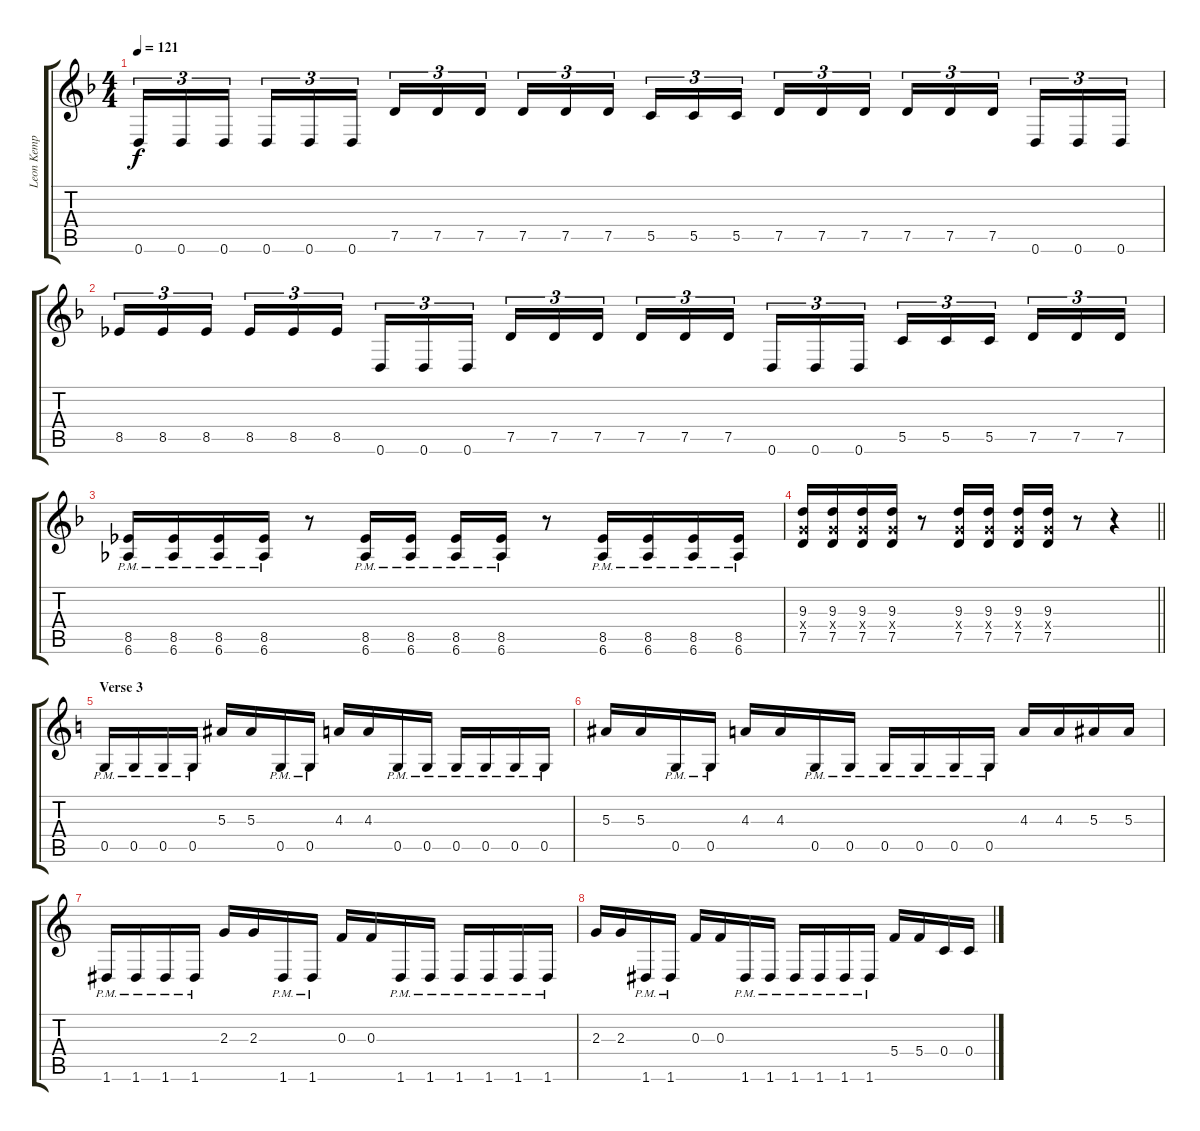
\track ("Leon Kemp" "Leon Kemp") {instrument distortionguitar}
\staff {score tabs}
\tuning (D4 A3 F3 C3 G2 D2) {hide}
\ts (4 4)
\tempo 121
\clef g2
\ks f
0.6.16{tu (3 2) dy f} 0.6.16{tu (3 2)} 0.6.16{tu (3 2) beam splitsecondary} 0.6.16{tu (3 2)} 0.6.16{tu (3 2)} 0.6.16{tu (3 2)} 7.5.16{tu (3 2)} 7.5.16{tu (3 2)} 7.5.16{tu (3 2) beam splitsecondary} 7.5.16{tu (3 2)} 7.5.16{tu (3 2)} 7.5.16{tu (3 2)} 5.5.16{tu (3 2)} 5.5.16{tu (3 2)} 5.5.16{tu (3 2) beam splitsecondary} 7.5.16{tu (3 2)} 7.5.16{tu (3 2)} 7.5.16{tu (3 2)} 7.5.16{tu (3 2)} 7.5.16{tu (3 2)} 7.5.16{tu (3 2) beam splitsecondary} 0.6.16{tu (3 2)} 0.6.16{tu (3 2)} 0.6.16{tu (3 2)} |
8.5.16{tu (3 2)} 8.5.16{tu (3 2)} 8.5.16{tu (3 2) beam splitsecondary} 8.5.16{tu (3 2)} 8.5.16{tu (3 2)} 8.5.16{tu (3 2)} 0.6.16{tu (3 2)} 0.6.16{tu (3 2)} 0.6.16{tu (3 2) beam splitsecondary} 7.5.16{tu (3 2)} 7.5.16{tu (3 2)} 7.5.16{tu (3 2)} 7.5.16{tu (3 2)} 7.5.16{tu (3 2)} 7.5.16{tu (3 2) beam splitsecondary} 0.6.16{tu (3 2)} 0.6.16{tu (3 2)} 0.6.16{tu (3 2)} 5.5.16{tu (3 2)} 5.5.16{tu (3 2)} 5.5.16{tu (3 2) beam splitsecondary} 7.5.16{tu (3 2)} 7.5.16{tu (3 2)} 7.5.16{tu (3 2)} |
(8.5{pm} 6.6{pm}).16 (8.5{pm} 6.6{pm}).16 (8.5{pm} 6.6{pm}).16 (8.5{pm} 6.6{pm}).16 r.8 (8.5{pm} 6.6{pm}).16 (8.5{pm} 6.6{pm}).16 (8.5{pm} 6.6{pm}).16 (8.5{pm} 6.6{pm}).16 r.8 (8.5{pm} 6.6{pm}).16 (8.5{pm} 6.6{pm}).16 (8.5{pm} 6.6{pm}).16 (8.5{pm} 6.6{pm}).16 |
\barLineRight lightlight
(9.3 7.4{x} 7.5).16 (9.3 7.4{x} 7.5).16 (9.3 7.4{x} 7.5).16 (9.3 7.4{x} 7.5).16 r.8 (9.3 7.4{x} 7.5).16 (9.3 7.4{x} 7.5).16 (9.3 7.4{x} 7.5).16 (9.3 7.4{x} 7.5).16 r.8 r.4 |
\section ("" "Verse 3")
\ks c
0.5{pm}.16 0.5{pm}.16 0.5{pm}.16 0.5{pm}.16 5.3.16 5.3.16 0.5{pm}.16 0.5{pm}.16 4.3.16 4.3.16 0.5{pm}.16 0.5{pm}.16 0.5{pm}.16 0.5{pm}.16 0.5{pm}.16 0.5{pm}.16 |
5.3.16 5.3.16 0.5{pm}.16 0.5{pm}.16 4.3.16 4.3.16 0.5{pm}.16 0.5{pm}.16 0.5{pm}.16 0.5{pm}.16 0.5{pm}.16 0.5{pm}.16 4.3.16 4.3.16 5.3.16 5.3.16 |
1.6{pm}.16 1.6{pm}.16 1.6{pm}.16 1.6{pm}.16 2.3.16 2.3.16 1.6{pm}.16 1.6{pm}.16 0.3.16 0.3.16 1.6{pm}.16 1.6{pm}.16 1.6{pm}.16 1.6{pm}.16 1.6{pm}.16 1.6{pm}.16 |
2.3.16 2.3.16 1.6{pm}.16 1.6{pm}.16 0.3.16 0.3.16 1.6{pm}.16 1.6{pm}.16 1.6{pm}.16 1.6{pm}.16 1.6{pm}.16 1.6{pm}.16 5.4.16 5.4.16 0.4.16 0.4.16
